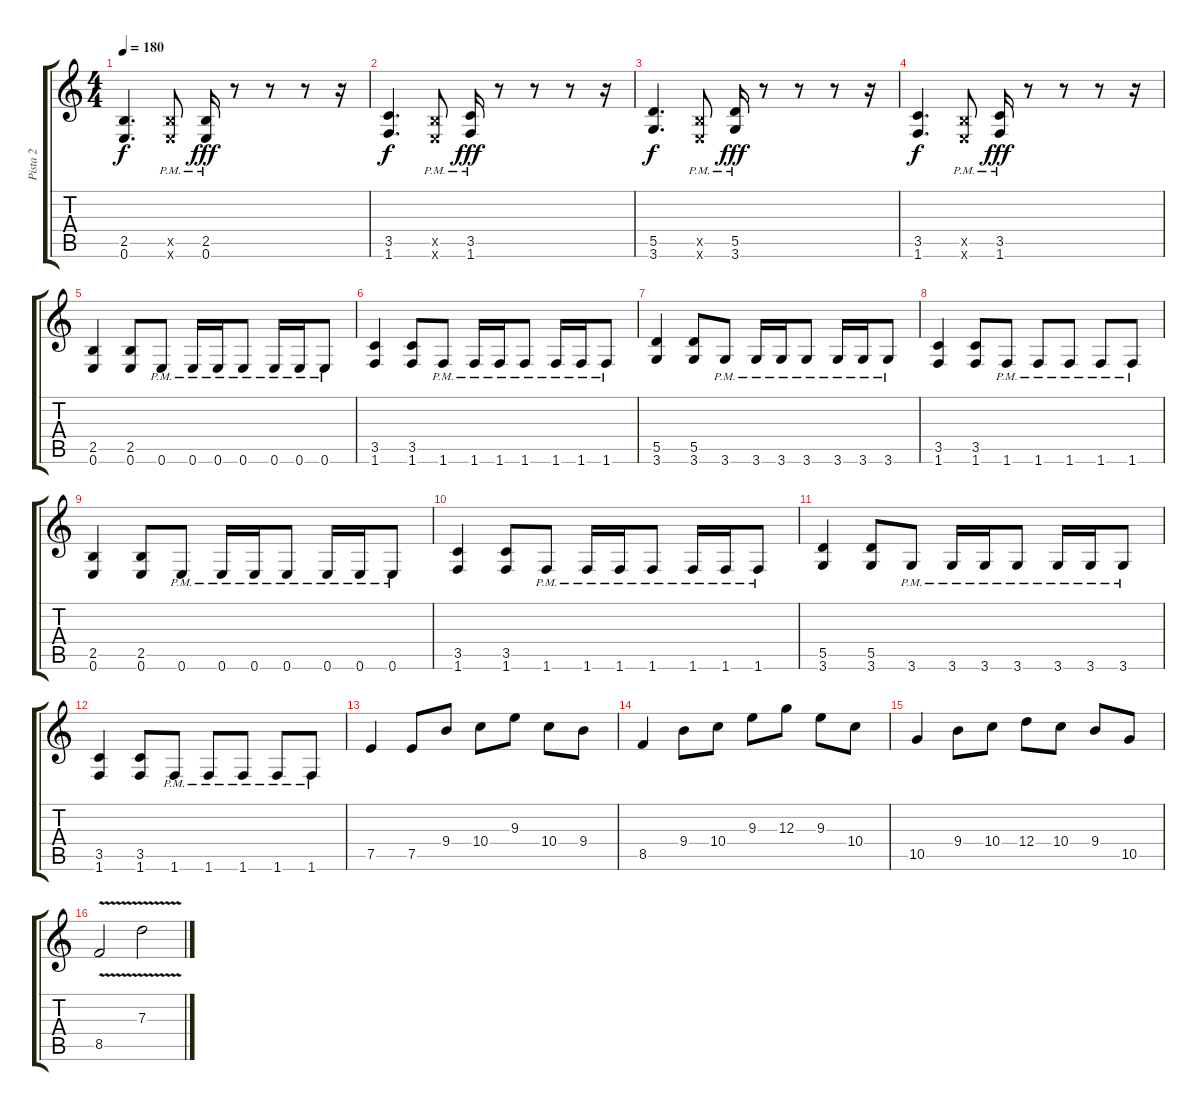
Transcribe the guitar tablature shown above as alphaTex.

\track ("Pista 2" "Pista 2") {instrument distortionguitar}
\staff {score tabs}
\tuning (E4 B3 G3 D3 A2 E2) {hide}
\ts (4 4)
\tempo 180
\clef g2
\ks c
(2.5 0.6).4{d dy f} (2.5{pm x} 0.6{pm x}).8 (2.5{pm} 0.6{pm}).16{dy fff} r.8 r.8 r.8 r.16 |
(3.5 1.6).4{d dy f} (2.5{pm x} 0.6{pm x}).8 (3.5{pm} 1.6{pm}).16{dy fff} r.8 r.8 r.8 r.16 |
(5.5 3.6).4{d dy f} (2.5{pm x} 0.6{pm x}).8 (5.5{pm} 3.6{pm}).16{dy fff} r.8 r.8 r.8 r.16 |
(3.5 1.6).4{d dy f} (2.5{pm x} 0.6{pm x}).8 (3.5{pm} 1.6{pm}).16{dy fff} r.8 r.8 r.8 r.16 |
(2.5 0.6).4 (2.5 0.6).8 0.6{pm}.8 0.6{pm}.16 0.6{pm}.16 0.6{pm}.8 0.6{pm}.16 0.6{pm}.16 0.6{pm}.8 |
(3.5 1.6).4 (3.5 1.6).8 1.6{pm}.8 1.6{pm}.16 1.6{pm}.16 1.6{pm}.8 1.6{pm}.16 1.6{pm}.16 1.6{pm}.8 |
(5.5 3.6).4 (5.5 3.6).8 3.6{pm}.8 3.6{pm}.16 3.6{pm}.16 3.6{pm}.8 3.6{pm}.16 3.6{pm}.16 3.6{pm}.8 |
(3.5 1.6).4 (3.5 1.6).8 1.6{pm}.8 1.6{pm}.8 1.6{pm}.8 1.6{pm}.8 1.6{pm}.8 |
(2.5 0.6).4 (2.5 0.6).8 0.6{pm}.8 0.6{pm}.16 0.6{pm}.16 0.6{pm}.8 0.6{pm}.16 0.6{pm}.16 0.6{pm}.8 |
(3.5 1.6).4 (3.5 1.6).8 1.6{pm}.8 1.6{pm}.16 1.6{pm}.16 1.6{pm}.8 1.6{pm}.16 1.6{pm}.16 1.6{pm}.8 |
(5.5 3.6).4 (5.5 3.6).8 3.6{pm}.8 3.6{pm}.16 3.6{pm}.16 3.6{pm}.8 3.6{pm}.16 3.6{pm}.16 3.6{pm}.8 |
(3.5 1.6).4 (3.5 1.6).8 1.6{pm}.8 1.6{pm}.8 1.6{pm}.8 1.6{pm}.8 1.6{pm}.8 |
7.5.4 7.5.8 9.4.8 10.4.8 9.3.8 10.4.8 9.4.8 |
8.5.4 9.4.8 10.4.8 9.3.8 12.3.8 9.3.8 10.4.8 |
10.5.4 9.4.8 10.4.8 12.4.8 10.4.8 9.4.8 10.5.8 |
8.5{v}.2 7.3{v}.2
